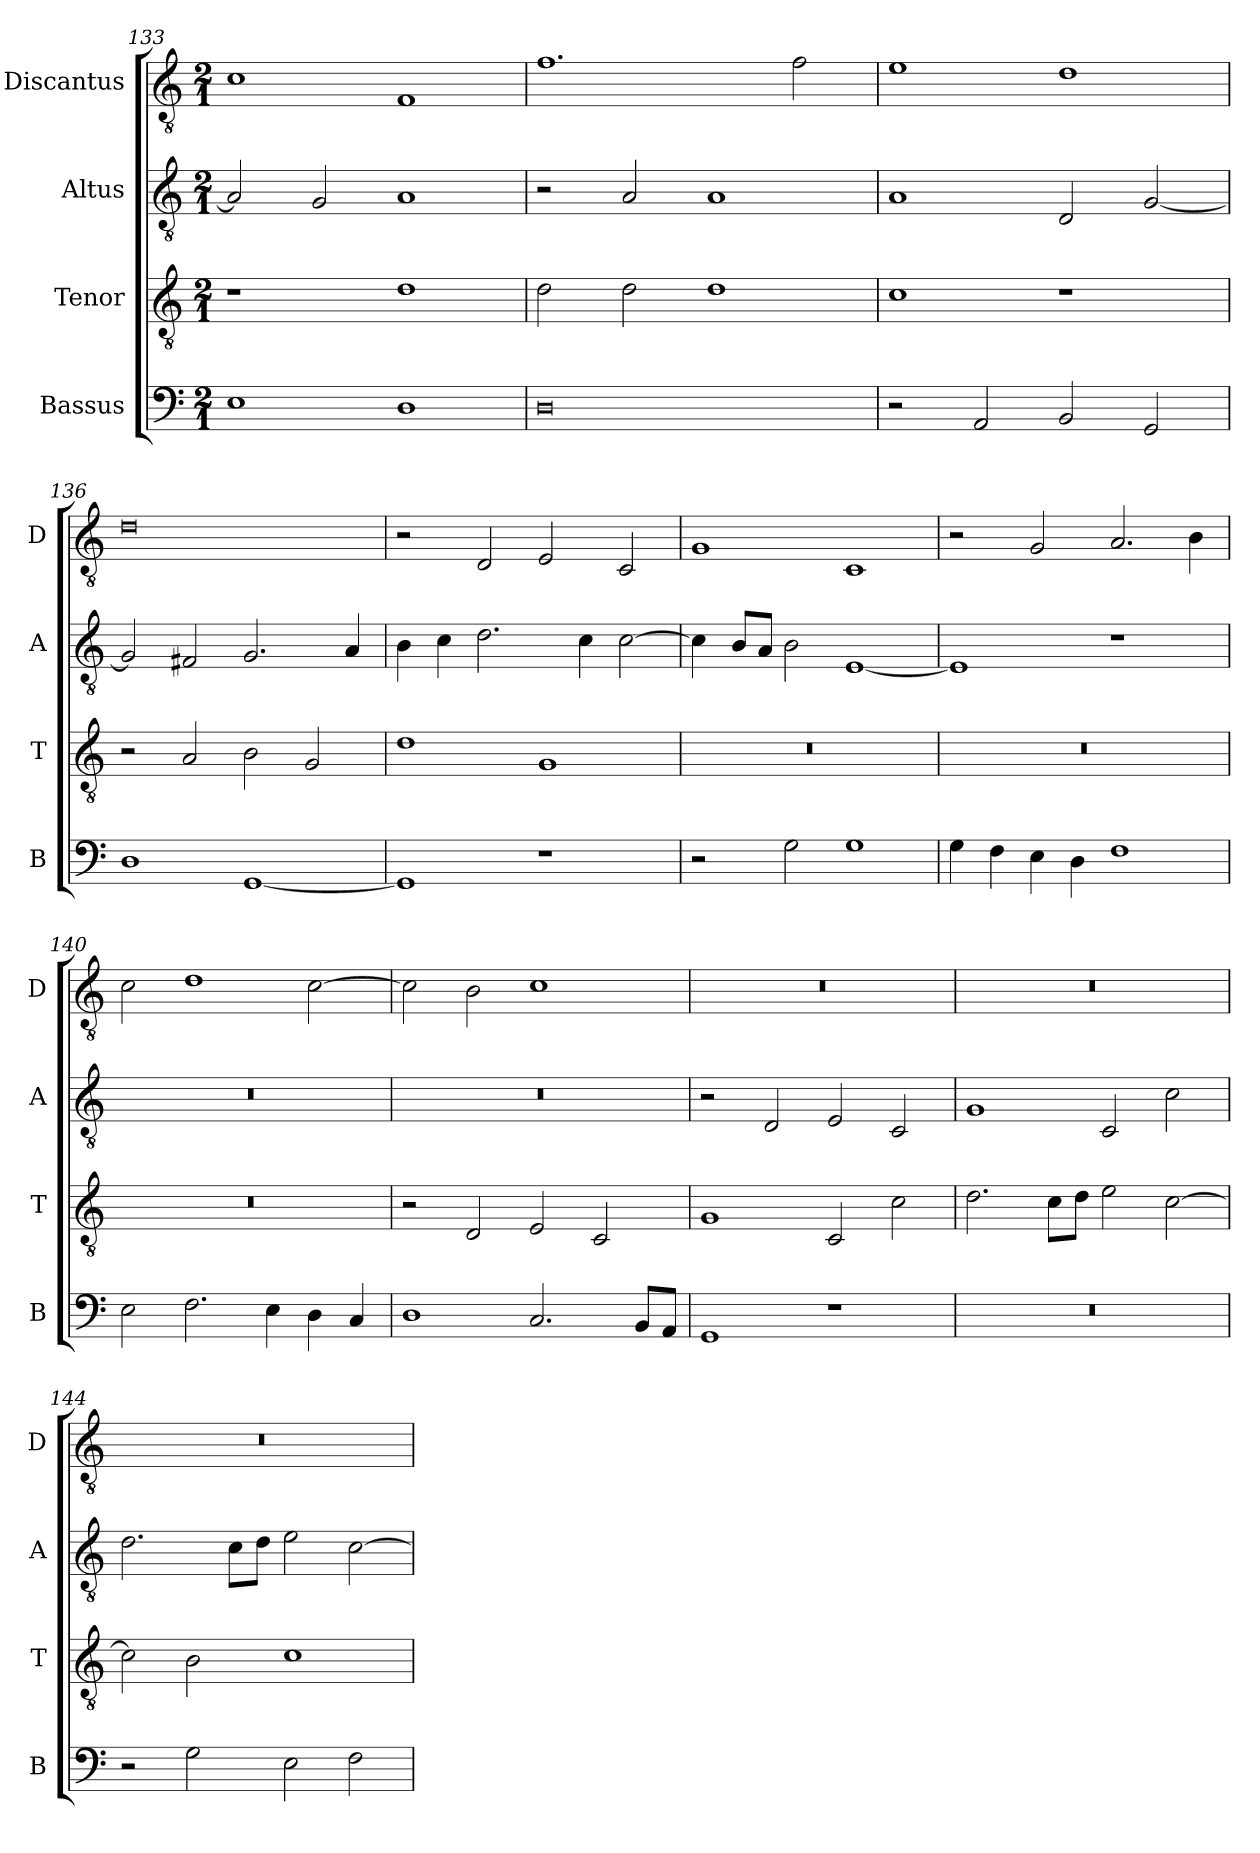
**kern	**kern	**kern	**kern
*part4	*part3	*part2	*part1
*staff4	*staff3	*staff2	*staff1
*I"Bassus	*I"Tenor	*I"Altus	*I"Discantus
*I'B	*I'T	*I'A	*I'D
*clefF4	*clefGv2	*clefGv2	*clefGv2
*k[]	*k[]	*k[]	*k[]
*M2/1	*M2/1	*M2/1	*M2/1
=133	=133	=133	=133
1E	1r	2A/]	1c
.	.	2G/	.
1D	1d	1A	1F
=134	=134	=134	=134
0D	2d\	2r	1.f
.	2d\	2A/	.
.	1d	1A	.
.	.	.	2f\
=135	=135	=135	=135
2r	1c	1A	1e
2AA/	.	.	.
2BB/	1r	2D/	1d
2GG/	.	[2G/	.
=136	=136	=136	=136
1D	2r	2G/]	0d
.	2A/	2F#X/	.
[1GG	2B\	2.G/	.
.	2G/	.	.
.	.	4A/	.
=137	=137	=137	=137
1GG]	1d	4B\	2r
.	.	4c\	.
.	.	2.d\	2D/
1r	1G	.	2E/
.	.	4c\	.
.	.	[2c\	2C/
=138	=138	=138	=138
2r	0r	4c\]	1G
.	.	8B/L	.
.	.	8A/J	.
2G\	.	2B\	.
1G	.	[1E	1C
=139	=139	=139	=139
4G\	0r	1E]	2r
4F\	.	.	.
4E\	.	.	2G/
4D\	.	.	.
1F	.	1r	2.A/
.	.	.	4B\
=140	=140	=140	=140
2E\	0r	0r	2c\
2.F\	.	.	1d
4E\	.	.	.
4D\	.	.	[2c\
4C/	.	.	.
=141	=141	=141	=141
1D	2r	0r	2c\]
.	2D/	.	2B\
2.C/	2E/	.	1c
.	2C/	.	.
8BB/L	.	.	.
8AA/J	.	.	.
=142	=142	=142	=142
1GG	1G	2r	0r
.	.	2D/	.
1r	2C/	2E/	.
.	2c\	2C/	.
=143	=143	=143	=143
0r	2.d\	1G	0r
.	8c\L	.	.
.	8d\J	.	.
.	2e\	2C/	.
.	[2c\	2c\	.
=144	=144	=144	=144
2r	2c\]	2.d\	0r
2G\	2B\	.	.
.	.	8c\L	.
.	.	8d\J	.
2E\	1c	2e\	.
2F\	.	[2c\	.
=	=	=	=
*-	*-	*-	*-
